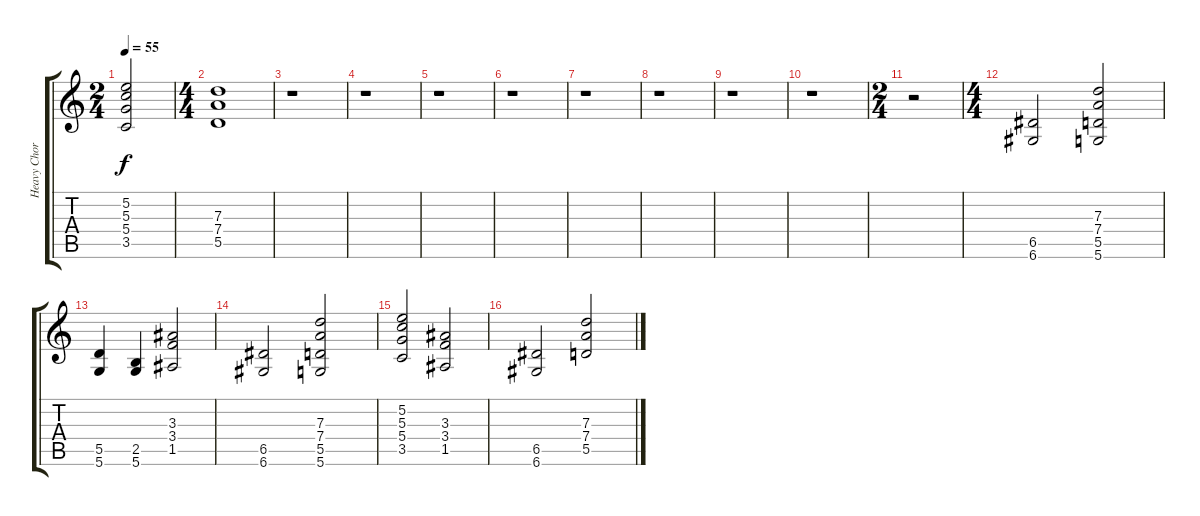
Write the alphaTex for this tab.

\track ("Heavy Chords" "Heavy Chor") {instrument overdrivenguitar}
\staff {score tabs}
\tuning (E4 B3 G3 D3 A2 D2) {hide}
\ts (2 4)
\tempo 55
\clef g2
\ks c
(5.2 5.3 5.4 3.5).2{dy f} |
\ts (4 4)
(7.3 7.4 5.5).1 |
r.1 |
r.1 |
r.1 |
r.1 |
r.1 |
r.1 |
r.1 |
r.1 |
\ts (2 4)
r.2 |
\ts (4 4)
(6.5 6.6).2 (7.3 7.4 5.5 5.6).2 |
(5.5 5.6).4 (2.5 5.6).4 (3.3 3.4 1.5).2 |
(6.5 6.6).2 (7.3 7.4 5.5 5.6).2 |
(5.2 5.3 5.4 3.5).2 (3.3 3.4 1.5).2 |
(6.5 6.6).2 (7.3 7.4 5.5).2
